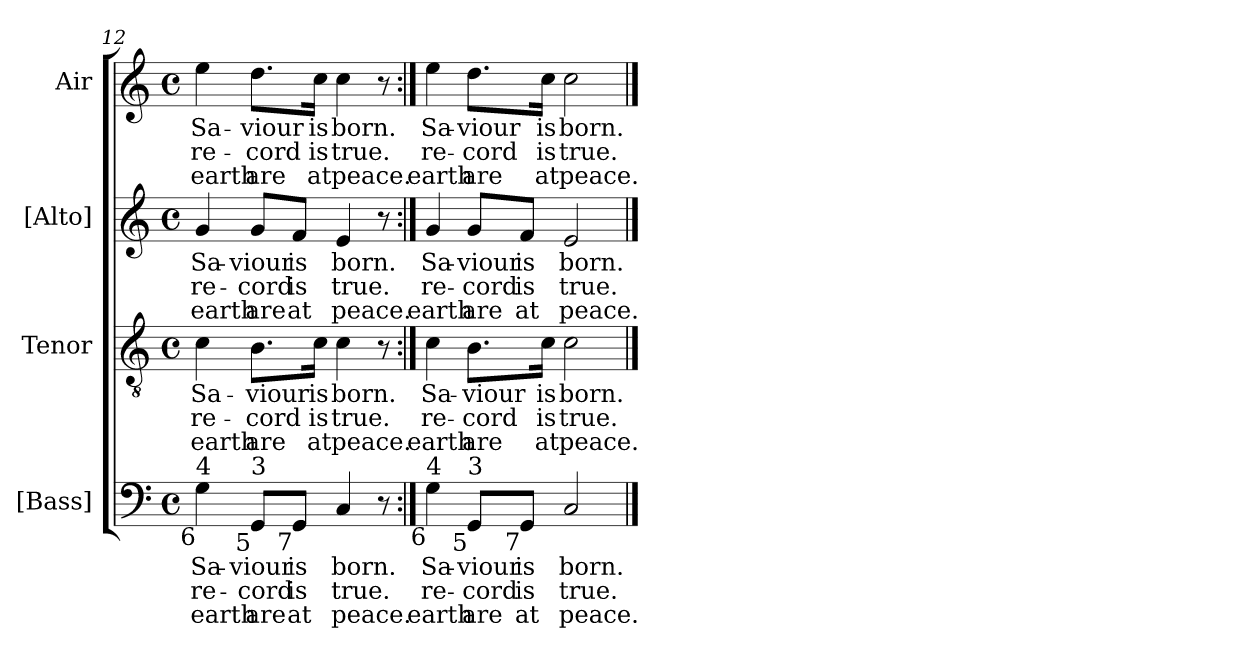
**kern	**text	**text	**text	**kern	**text	**text	**text	**kern	**text	**text	**text	**kern	**text	**text	**text
*part4	*part4	*part4	*part4	*part3	*part3	*part3	*part3	*part2	*part2	*part2	*part2	*part1	*part1	*part1	*part1
*staff4	*staff4	*staff4	*staff4	*staff3	*staff3	*staff3	*staff3	*staff2	*staff2	*staff2	*staff2	*staff1	*staff1	*staff1	*staff1
*I"[Bass]	*	*	*	*I"Tenor	*	*	*	*I"[Alto]	*	*	*	*I"Air	*	*	*
*I'B.	*	*	*	*I'T.	*	*	*	*I'A.	*	*	*	*	*	*	*
*clefF4	*	*	*	*clefGv2	*	*	*	*clefG2	*	*	*	*clefG2	*	*	*
*	*	*	*	*ITrd7c12	*	*	*	*	*	*	*	*	*	*	*
*k[]	*	*	*	*k[]	*	*	*	*k[]	*	*	*	*k[]	*	*	*
*C:	*	*	*	*C:	*	*	*	*C:	*	*	*	*C:	*	*	*
*M4/4	*	*	*	*M4/4	*	*	*	*M4/4	*	*	*	*M4/4	*	*	*
*met(c)	*	*	*	*met(c)	*	*	*	*met(c)	*	*	*	*met(c)	*	*	*
=12	=12	=12	=12	=12	=12	=12	=12	=12	=12	=12	=12	=12	=12	=12	=12
!	!LO:LY:b:color=#000000	!LO:LY:b:color=#000000	!LO:LY:b:color=#000000	!	!	!	!	!	!	!	!	!	!	!	!
!	!	!	!	!	!LO:LY:b:color=#000000	!LO:LY:b:color=#000000	!LO:LY:b:color=#000000	!	!	!	!	!	!	!	!
!	!	!	!	!	!	!	!	!	!LO:LY:b:color=#000000	!LO:LY:b:color=#000000	!LO:LY:b:color=#000000	!	!	!	!
!LO:TX:b:rj:t=6	!	!	!	!	!	!	!	!	!	!	!	!	!	!	!
!LO:TX:t=4	!	!	!	!	!	!	!	!	!	!	!	!	!	!	!
!	!	!	!	!	!	!	!	!	!	!	!	!	!LO:LY:b:color=#000000	!LO:LY:b:color=#000000	!LO:LY:b:color=#000000
4Gi\	Sa-	re-	earth	4Ci\	Sa-	re-	earth	4gi/	Sa-	re-	earth	4eei\	Sa-	re-	earth
!	!LO:LY:b:color=#000000	!LO:LY:b:color=#000000	!LO:LY:b:color=#000000	!	!	!	!	!	!	!	!	!	!	!	!
!	!	!	!	!	!LO:LY:b:color=#000000	!LO:LY:b:color=#000000	!LO:LY:b:color=#000000	!	!	!	!	!	!	!	!
!	!	!	!	!	!	!	!	!	!LO:LY:b:color=#000000	!LO:LY:b:color=#000000	!LO:LY:b:color=#000000	!	!	!	!
!LO:TX:b:rj:t=5	!	!	!	!	!	!	!	!	!	!	!	!	!	!	!
!LO:TX:t=3	!	!	!	!	!	!	!	!	!	!	!	!	!	!	!
!	!	!	!	!	!	!	!	!	!	!	!	!	!LO:LY:b:color=#000000	!LO:LY:b:color=#000000	!LO:LY:b:color=#000000
8GGi/L	-viour	-cord	are	8.BBi\L	-viour	-cord	are	8gi/L	-viour	-cord	are	8.ddi\L	-viour	-cord	are
!	!LO:LY:b:color=#000000	!LO:LY:b:color=#000000	!LO:LY:b:color=#000000	!	!	!	!	!	!	!	!	!	!	!	!
!LO:TX:b:rj:t=7	!	!	!	!	!	!	!	!	!	!	!	!	!	!	!
!	!	!	!	!	!	!	!	!	!LO:LY:b:color=#000000	!LO:LY:b:color=#000000	!LO:LY:b:color=#000000	!	!	!	!
8GGi/J	is	is	at	.	.	.	.	8fi/J	is	is	at	.	.	.	.
!	!	!	!	!	!LO:LY:b:color=#000000	!LO:LY:b:color=#000000	!LO:LY:b:color=#000000	!	!	!	!	!	!	!	!
!	!	!	!	!	!	!	!	!	!	!	!	!	!LO:LY:b:color=#000000	!LO:LY:b:color=#000000	!LO:LY:b:color=#000000
.	.	.	.	16Ci\Jk	is	is	at	.	.	.	.	16cci\Jk	is	is	at
!	!LO:LY:b:color=#000000	!LO:LY:b:color=#000000	!LO:LY:b:color=#000000	!	!	!	!	!	!	!	!	!	!	!	!
!	!	!	!	!	!LO:LY:b:color=#000000	!LO:LY:b:color=#000000	!LO:LY:b:color=#000000	!	!	!	!	!	!	!	!
!	!	!	!	!	!	!	!	!	!LO:LY:b:color=#000000	!LO:LY:b:color=#000000	!LO:LY:b:color=#000000	!	!	!	!
!	!	!	!	!	!	!	!	!	!	!	!	!	!LO:LY:b:color=#000000	!LO:LY:b:color=#000000	!LO:LY:b:color=#000000
4Ci/	born.	true.	peace.	4Ci\	born.	true.	peace.	4ei/	born.	true.	peace.	4cci\	born.	true.	peace.
8r	.	.	.	8r	.	.	.	8r	.	.	.	8r	.	.	.
=13:|!	=13:|!	=13:|!	=13:|!	=13:|!	=13:|!	=13:|!	=13:|!	=13:|!	=13:|!	=13:|!	=13:|!	=13:|!	=13:|!	=13:|!	=13:|!
!	!LO:LY:b:color=#000000	!LO:LY:b:color=#000000	!LO:LY:b:color=#000000	!	!	!	!	!	!	!	!	!	!	!	!
!	!	!	!	!	!LO:LY:b:color=#000000	!LO:LY:b:color=#000000	!LO:LY:b:color=#000000	!	!	!	!	!	!	!	!
!	!	!	!	!	!	!	!	!	!LO:LY:b:color=#000000	!LO:LY:b:color=#000000	!LO:LY:b:color=#000000	!	!	!	!
!LO:TX:b:rj:t=6	!	!	!	!	!	!	!	!	!	!	!	!	!	!	!
!LO:TX:t=4	!	!	!	!	!	!	!	!	!	!	!	!	!	!	!
!	!	!	!	!	!	!	!	!	!	!	!	!	!LO:LY:b:color=#000000	!LO:LY:b:color=#000000	!LO:LY:b:color=#000000
4Gi\	Sa-	re-	earth	4Ci\	Sa-	re-	earth	4gi/	Sa-	re-	earth	4eei\	Sa-	re-	earth
!	!LO:LY:b:color=#000000	!LO:LY:b:color=#000000	!LO:LY:b:color=#000000	!	!	!	!	!	!	!	!	!	!	!	!
!	!	!	!	!	!LO:LY:b:color=#000000	!LO:LY:b:color=#000000	!LO:LY:b:color=#000000	!	!	!	!	!	!	!	!
!	!	!	!	!	!	!	!	!	!LO:LY:b:color=#000000	!LO:LY:b:color=#000000	!LO:LY:b:color=#000000	!	!	!	!
!LO:TX:b:rj:t=5	!	!	!	!	!	!	!	!	!	!	!	!	!	!	!
!LO:TX:t=3	!	!	!	!	!	!	!	!	!	!	!	!	!	!	!
!	!	!	!	!	!	!	!	!	!	!	!	!	!LO:LY:b:color=#000000	!LO:LY:b:color=#000000	!LO:LY:b:color=#000000
8GGi/L	-viour	-cord	are	8.BBi\L	-viour	-cord	are	8gi/L	-viour	-cord	are	8.ddi\L	-viour	-cord	are
!	!LO:LY:b:color=#000000	!LO:LY:b:color=#000000	!LO:LY:b:color=#000000	!	!	!	!	!	!	!	!	!	!	!	!
!LO:TX:b:rj:t=7	!	!	!	!	!	!	!	!	!	!	!	!	!	!	!
!	!	!	!	!	!	!	!	!	!LO:LY:b:color=#000000	!LO:LY:b:color=#000000	!LO:LY:b:color=#000000	!	!	!	!
8GGi/J	is	is	at	.	.	.	.	8fi/J	is	is	at	.	.	.	.
!	!	!	!	!	!LO:LY:b:color=#000000	!LO:LY:b:color=#000000	!LO:LY:b:color=#000000	!	!	!	!	!	!	!	!
!	!	!	!	!	!	!	!	!	!	!	!	!	!LO:LY:b:color=#000000	!LO:LY:b:color=#000000	!LO:LY:b:color=#000000
.	.	.	.	16Ci\Jk	is	is	at	.	.	.	.	16cci\Jk	is	is	at
!	!LO:LY:b:color=#000000	!LO:LY:b:color=#000000	!LO:LY:b:color=#000000	!	!	!	!	!	!	!	!	!	!	!	!
!	!	!	!	!	!LO:LY:b:color=#000000	!LO:LY:b:color=#000000	!LO:LY:b:color=#000000	!	!	!	!	!	!	!	!
!	!	!	!	!	!	!	!	!	!LO:LY:b:color=#000000	!LO:LY:b:color=#000000	!LO:LY:b:color=#000000	!	!	!	!
!	!	!	!	!	!	!	!	!	!	!	!	!	!LO:LY:b:color=#000000	!LO:LY:b:color=#000000	!LO:LY:b:color=#000000
2Ci/	born.	true.	peace.	2Ci\	born.	true.	peace.	2ei/	born.	true.	peace.	2cci\	born.	true.	peace.
==	==	==	==	==	==	==	==	==	==	==	==	==	==	==	==
*-	*-	*-	*-	*-	*-	*-	*-	*-	*-	*-	*-	*-	*-	*-	*-
